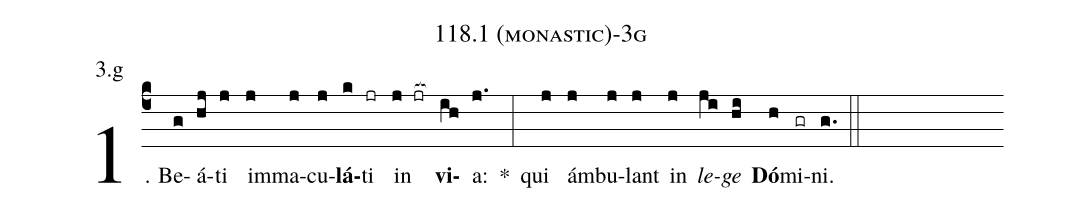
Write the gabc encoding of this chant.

name: 118.1 (monastic)-3g;
annotation: 3.g;
%%
(c4)1. Be(g)á(hj)ti(j) im(j)ma(j)cu(j)<b>lá</b>(k)ti(jr) in(j jr[ocb:1{]) <b>vi</b>(ih[ocb:0}])a:(j.) *(:) qui(j) ám(j)bu(j)lant(j) in(j) <i>le</i>(ji)<i>ge</i>(hi) <b>Dó</b>(h)mi(gr)ni.(g.) (::)
